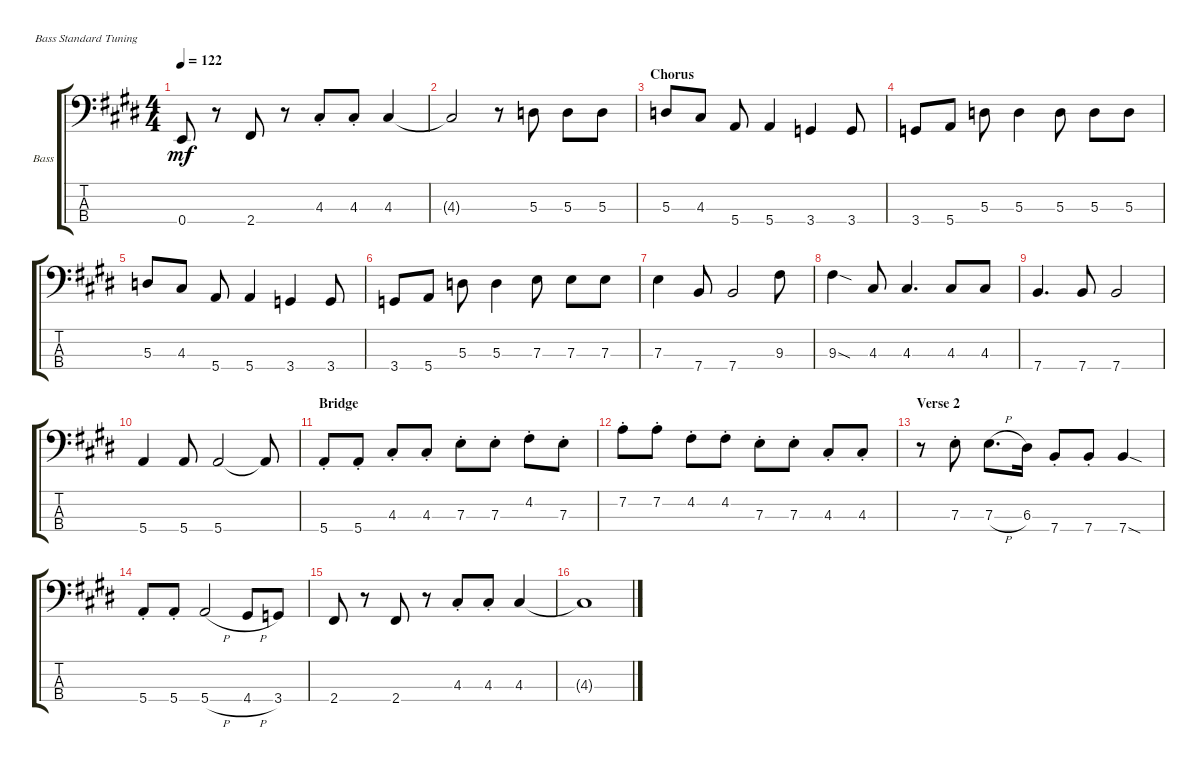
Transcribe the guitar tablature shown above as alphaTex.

\defaultSystemsLayout 4
\bracketExtendMode groupsimilarinstruments
\firstSystemTrackNameOrientation horizontal
\otherSystemsTrackNameOrientation horizontal
\track ("Electric Bass (Tom Fowler)" "Bass") {instrument electricbassfinger}
\staff {score tabs}
\tuning (G2 D2 A1 E1)
\ts (4 4)
\tempo 122
\clef f4
\ks e
0.4.8{dy mf} r.8 2.4.8 r.8 4.3{st}.8 4.3{st}.8 4.3.4 |
4.3{t}.2 r.8 5.3.8 5.3.8 5.3.8 |
\section ("" "Chorus")
5.3.8 4.3.8 5.4.8 5.4.4 3.4.4 3.4.8 |
3.4.8 5.4.8 5.3.8 5.3.4 5.3.8 5.3.8 5.3.8 |
5.3.8 4.3.8 5.4.8 5.4.4 3.4.4 3.4.8 |
3.4.8 5.4.8 5.3.8 5.3.4 7.3.8 7.3.8 7.3.8 |
7.3.4 7.4.8 7.4.2 9.3.8 |
9.3{sod}.4 4.3.8 4.3.4{d} 4.3.8 4.3.8 |
7.4.4{d} 7.4.8 7.4.2 |
5.4.4 5.4.8 5.4.2 5.4{t}.8 |
\section ("" "Bridge")
5.4{st}.8 5.4{st}.8 4.3{st}.8 4.3{st}.8 7.3{st}.8 7.3{st}.8 4.2{st}.8 7.3{st}.8 |
7.2{st}.8 7.2{st}.8 4.2{st}.8 4.2{st}.8 7.3{st}.8 7.3{st}.8 4.3{st}.8 4.3{st}.8 |
\section ("" "Verse 2")
r.8 7.3{st}.8 7.3{h}.8{d} 6.3.16 7.4{st}.8 7.4{st}.8 7.4{sod}.4 |
5.4{st}.8 5.4{st}.8 5.4{h}.2 4.4{h}.8 3.4.8 |
2.4.8 r.8 2.4.8 r.8 4.3{st}.8 4.3{st}.8 4.3.4 |
4.3{t}.1
